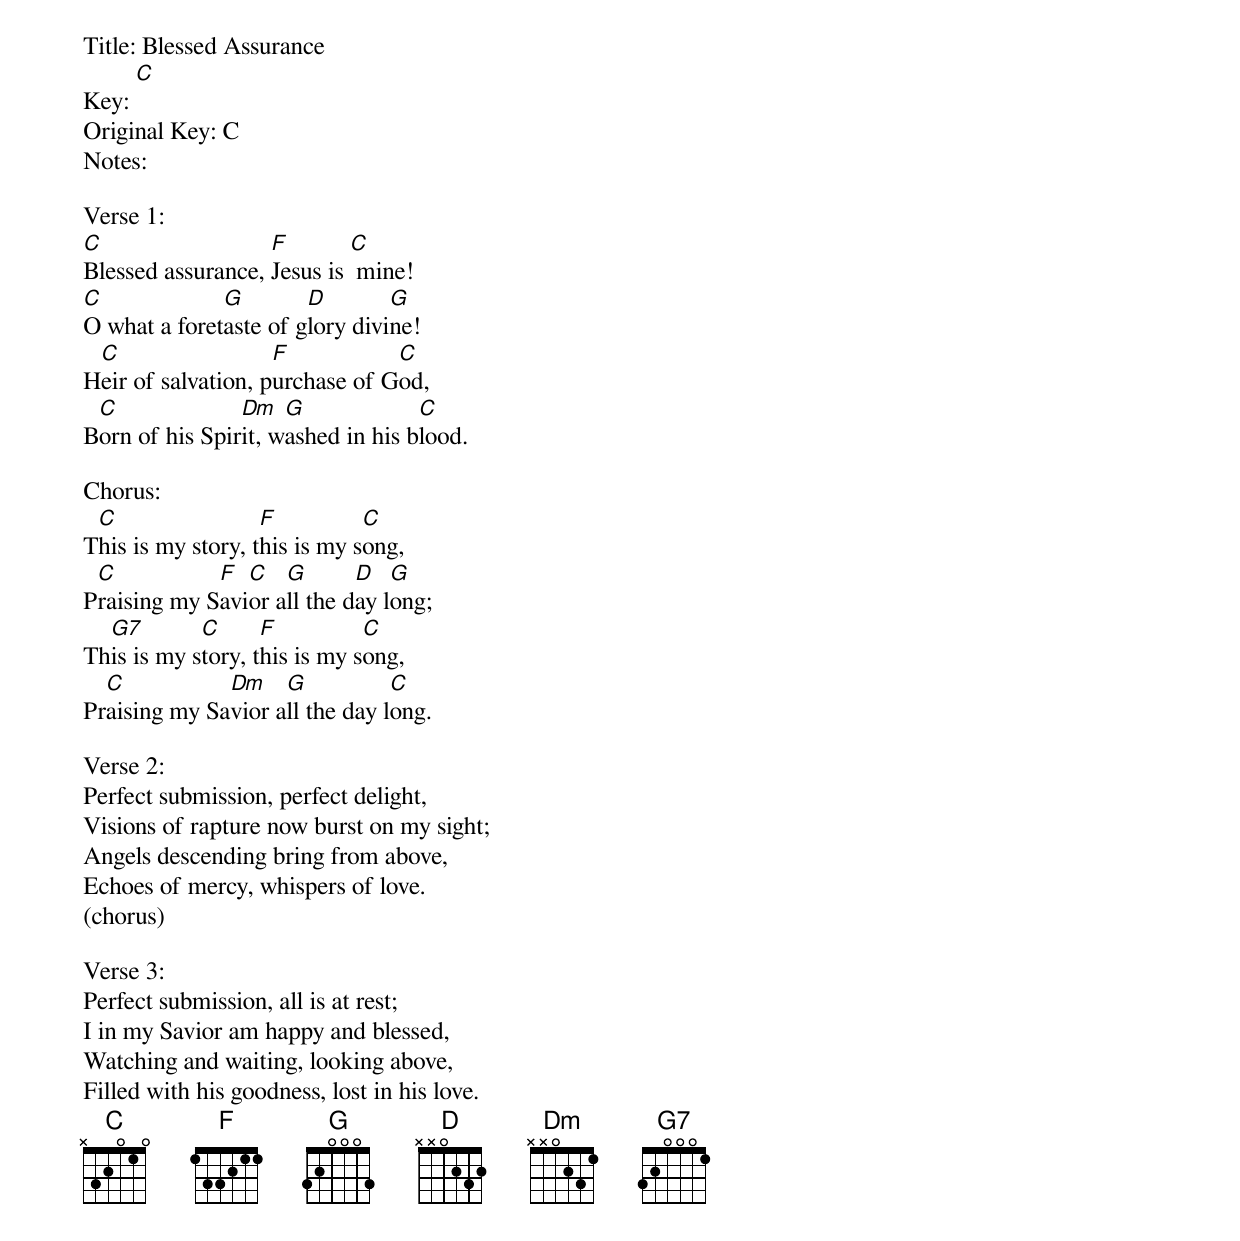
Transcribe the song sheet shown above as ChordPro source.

Title: Blessed Assurance
Key: [C]
Original Key: C
Notes:

Verse 1:
[C]Blessed assurance, [F]Jesus is [C] mine!
[C]O what a foret[G]aste of g[D]lory divi[G]ne!
H[C]eir of salvation, p[F]urchase of G[C]od,
B[C]orn of his Spir[Dm]it, w[G]ashed in his b[C]lood.

Chorus:
T[C]his is my story, t[F]his is my s[C]ong,
P[C]raising my S[F]avi[C]or a[G]ll the d[D]ay l[G]ong;
Th[G7]is is my s[C]tory, t[F]his is my s[C]ong,
Pr[C]aising my Sa[Dm]vior a[G]ll the day l[C]ong.

Verse 2:
Perfect submission, perfect delight,
Visions of rapture now burst on my sight;
Angels descending bring from above,
Echoes of mercy, whispers of love.
(chorus)

Verse 3:
Perfect submission, all is at rest;
I in my Savior am happy and blessed,
Watching and waiting, looking above,
Filled with his goodness, lost in his love.
